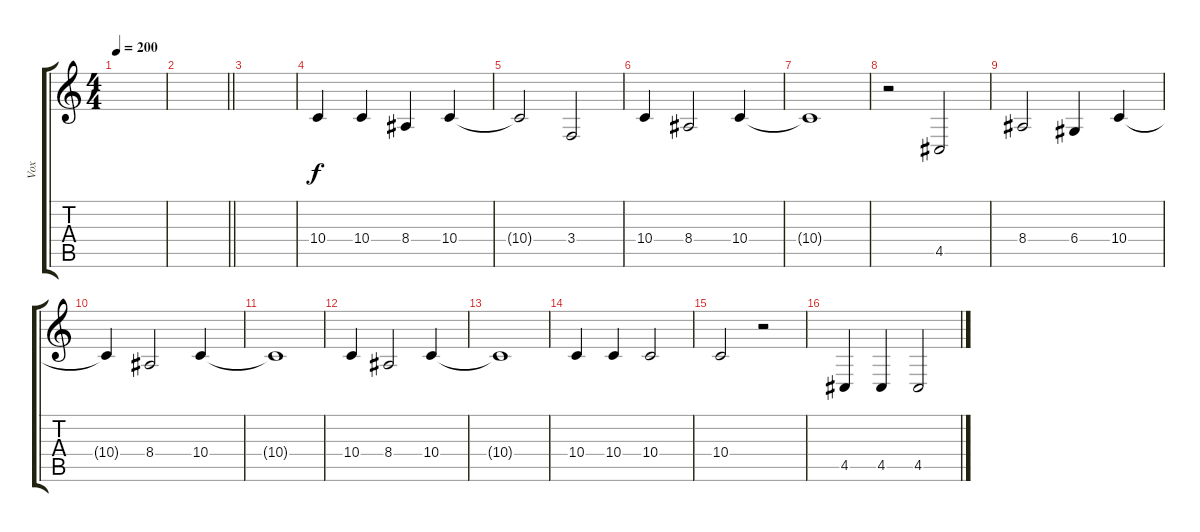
\track ("Vox" "Vox") {instrument viola}
\staff {score tabs}
\tuning (E4 B3 G3 D3 A2 E2) {hide}
\ts (4 4)
\tempo 200
\clef g2
\ks c
|
\barLineRight lightlight
|
\section ("" " ")
|
10.4.4 10.4.4 8.4.4 10.4.4 |
10.4{t}.2 3.4.2 |
10.4.4 8.4.2 10.4.4 |
10.4{t}.1 |
r.2 4.5.2 |
8.4.2 6.4.4 10.4.4 |
10.4{t}.4 8.4.2 10.4.4 |
10.4{t}.1 |
10.4.4 8.4.2 10.4.4 |
10.4{t}.1 |
10.4.4 10.4.4 10.4.2 |
10.4.2 r.2 |
4.5.4 4.5.4 4.5.2
